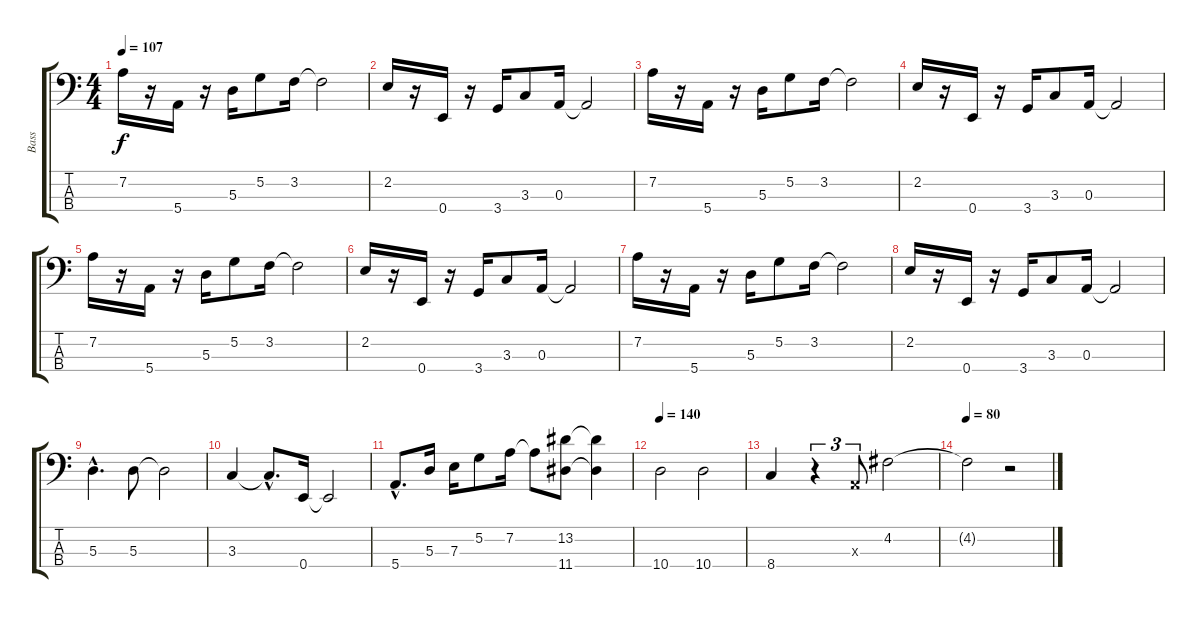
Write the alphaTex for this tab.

\track ("Bass" "Bass") {instrument electricbassfinger}
\staff {score tabs}
\tuning (G2 D2 A1 E1) {hide}
\ts (4 4)
\tempo 107
\clef f4
\ks c
7.2.16{dy f} r.16 5.4.16 r.16 5.3.16 5.2.8 3.2.16 3.2{t}.2 |
2.2.16 r.16 0.4.16 r.16 3.4.16 3.3.8 0.3.16 0.3{t}.2 |
7.2.16 r.16 5.4.16 r.16 5.3.16 5.2.8 3.2.16 3.2{t}.2 |
2.2.16 r.16 0.4.16 r.16 3.4.16 3.3.8 0.3.16 0.3{t}.2 |
7.2.16 r.16 5.4.16 r.16 5.3.16 5.2.8 3.2.16 3.2{t}.2 |
2.2.16 r.16 0.4.16 r.16 3.4.16 3.3.8 0.3.16 0.3{t}.2 |
7.2.16 r.16 5.4.16 r.16 5.3.16 5.2.8 3.2.16 3.2{t}.2 |
2.2.16 r.16 0.4.16 r.16 3.4.16 3.3.8 0.3.16 0.3{t}.2 |
5.3{hac}.4{d} 5.3.8 5.3{t}.2 |
3.3.4 3.3{hac t}.8{d} 0.4.16 0.4{t}.2 |
5.4{hac}.8{d} 5.3.16 7.3.16 5.2.8 7.2.16 7.2{t}.8 (13.2 11.4).8 (13.2{t} 11.4{t}).4 |
\tempo 140
10.4.2 10.4.2 |
8.4.4 r.4{tu (3 2)} 0.3{x}.8{tu (3 2)} 4.2.2 |
\tempo 80
4.2{t}.2 r.2
